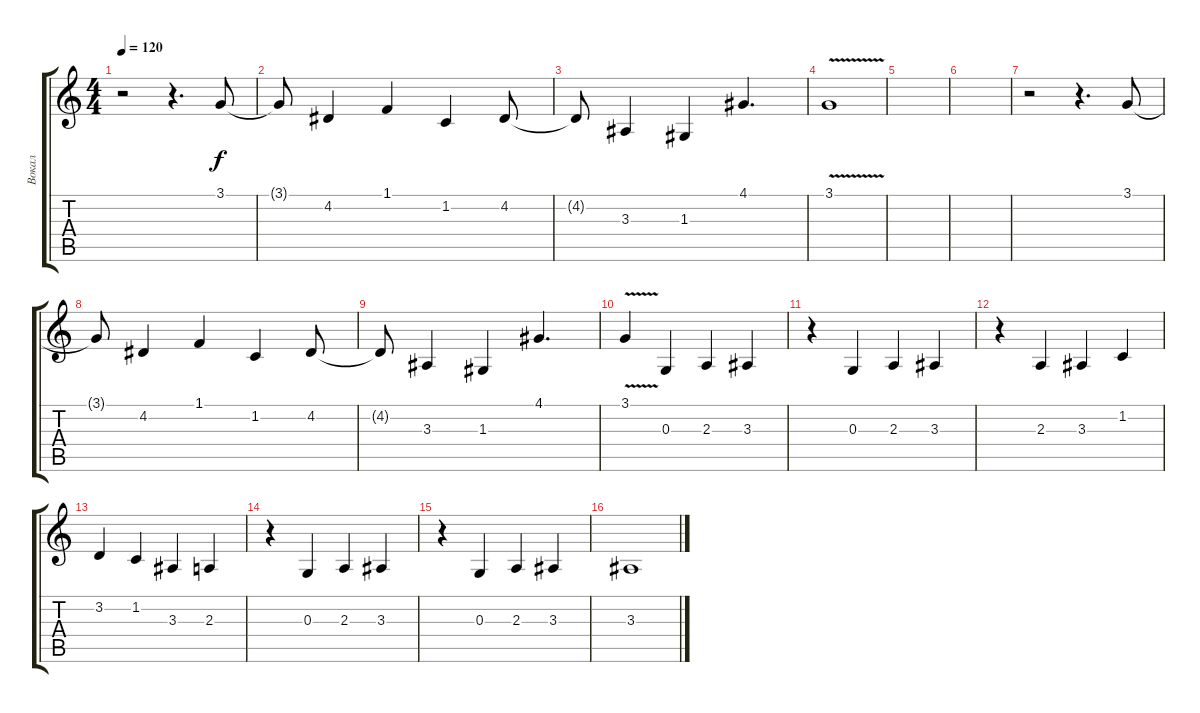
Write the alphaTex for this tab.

\track ("Вокал" "Вокал") {instrument lead6voice}
\staff {score tabs}
\tuning (E4 B3 G3 D3 A2 E2) {hide}
\ts (4 4)
\tempo 120
\clef g2
\ks c
r.2{dy f} r.4{d} 3.1.8 |
3.1{t}.8 4.2.4 1.1.4 1.2.4 4.2.8 |
4.2{t}.8 3.3.4 1.3.4 4.1.4{d} |
3.1{v}.1 |
|
|
r.2 r.4{d} 3.1.8 |
3.1{t}.8 4.2.4 1.1.4 1.2.4 4.2.8 |
4.2{t}.8 3.3.4 1.3.4 4.1.4{d} |
3.1{v}.4 0.3.4 2.3.4 3.3.4 |
r.4 0.3.4 2.3.4 3.3.4 |
r.4 2.3.4 3.3.4 1.2.4 |
3.2.4 1.2.4 3.3.4 2.3.4 |
r.4 0.3.4 2.3.4 3.3.4 |
r.4 0.3.4 2.3.4 3.3.4 |
3.3.1
